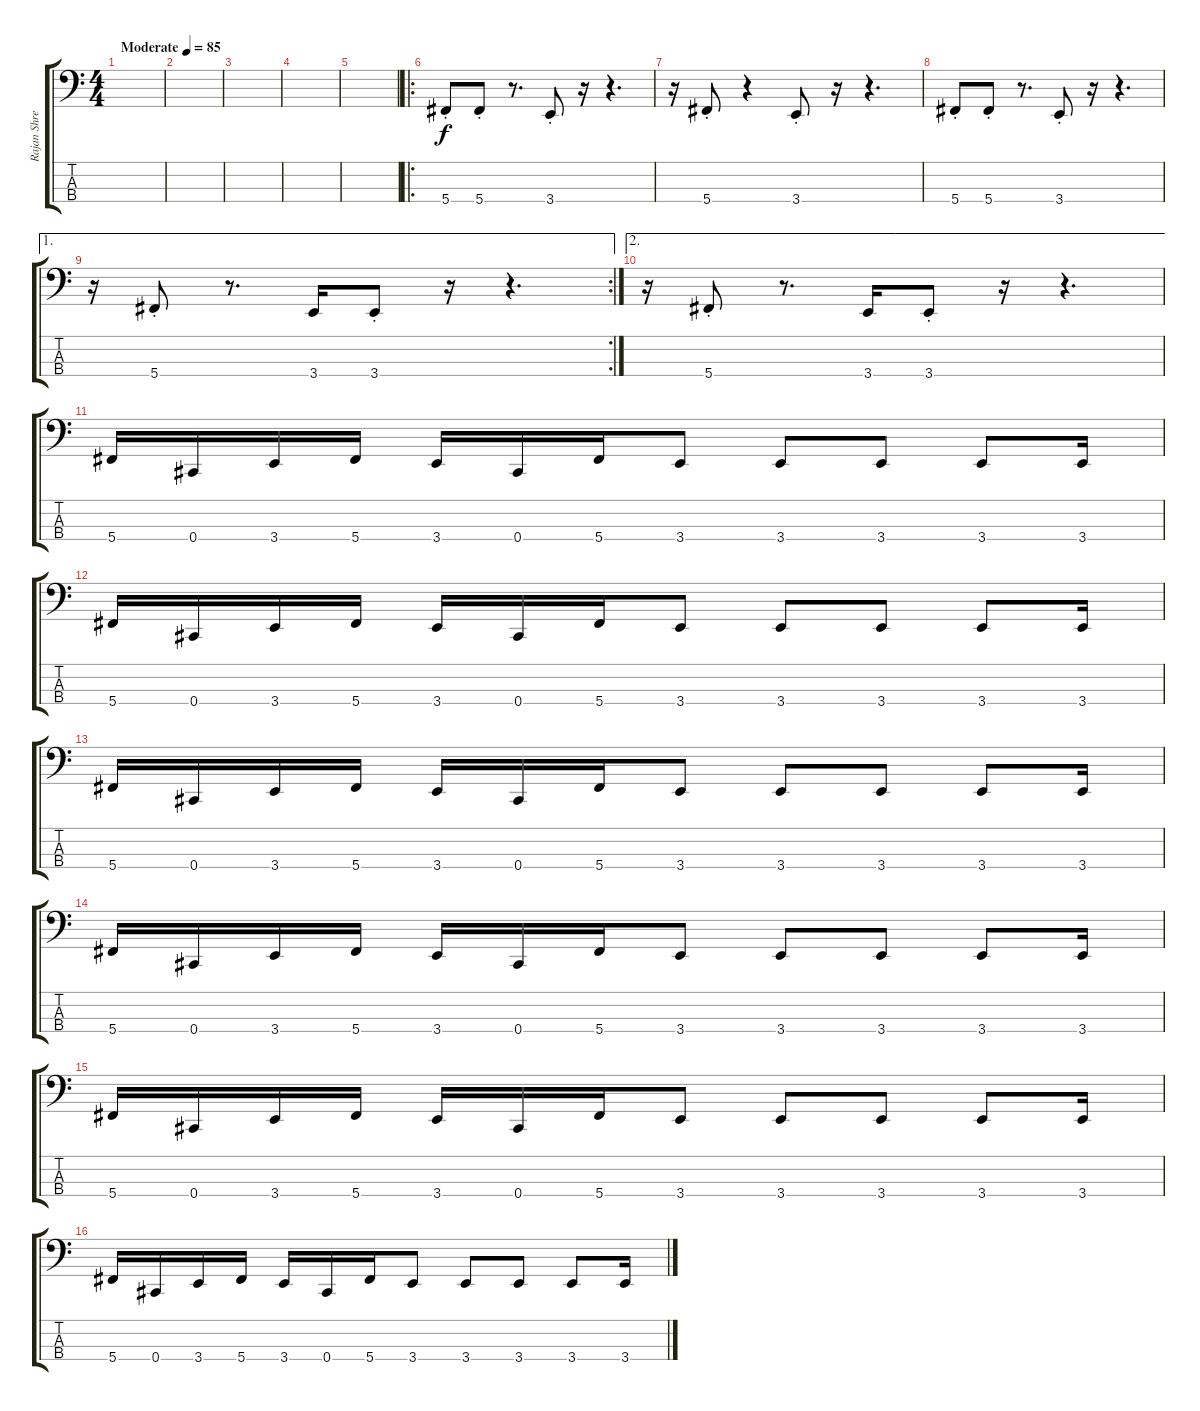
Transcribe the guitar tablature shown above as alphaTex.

\track ("Rajan Shrestha - Bass" "Rajan Shre") {instrument electricbassfinger}
\staff {score tabs}
\tuning (E2 B1 Gb1 Db1) {hide}
\ts (4 4)
\tempo (85 "Moderate")
\clef f4
\ks c
|
|
|
|
|
\ro
5.4{st}.8 5.4{st}.8 r.8{d} 3.4{st}.8 r.16 r.4{d} |
r.16 5.4{st}.8 r.4 3.4{st}.8 r.16 r.4{d} |
5.4{st}.8 5.4{st}.8 r.8{d} 3.4{st}.8 r.16 r.4{d} |
\ae 1
\rc 2
r.16 5.4{st}.8 r.8{d} 3.4.16 3.4{st}.8 r.16 r.4{d} |
\ae 2
r.16 5.4{st}.8 r.8{d} 3.4.16 3.4{st}.8 r.16 r.4{d} |
5.4.16 0.4.16 3.4.16 5.4.16 3.4.16 0.4.16 5.4.16 3.4.8 3.4.8 3.4.8 3.4.8 3.4.16 |
5.4.16 0.4.16 3.4.16 5.4.16 3.4.16 0.4.16 5.4.16 3.4.8 3.4.8 3.4.8 3.4.8 3.4.16 |
5.4.16 0.4.16 3.4.16 5.4.16 3.4.16 0.4.16 5.4.16 3.4.8 3.4.8 3.4.8 3.4.8 3.4.16 |
5.4.16 0.4.16 3.4.16 5.4.16 3.4.16 0.4.16 5.4.16 3.4.8 3.4.8 3.4.8 3.4.8 3.4.16 |
5.4.16 0.4.16 3.4.16 5.4.16 3.4.16 0.4.16 5.4.16 3.4.8 3.4.8 3.4.8 3.4.8 3.4.16 |
5.4.16 0.4.16 3.4.16 5.4.16 3.4.16 0.4.16 5.4.16 3.4.8 3.4.8 3.4.8 3.4.8 3.4.16
